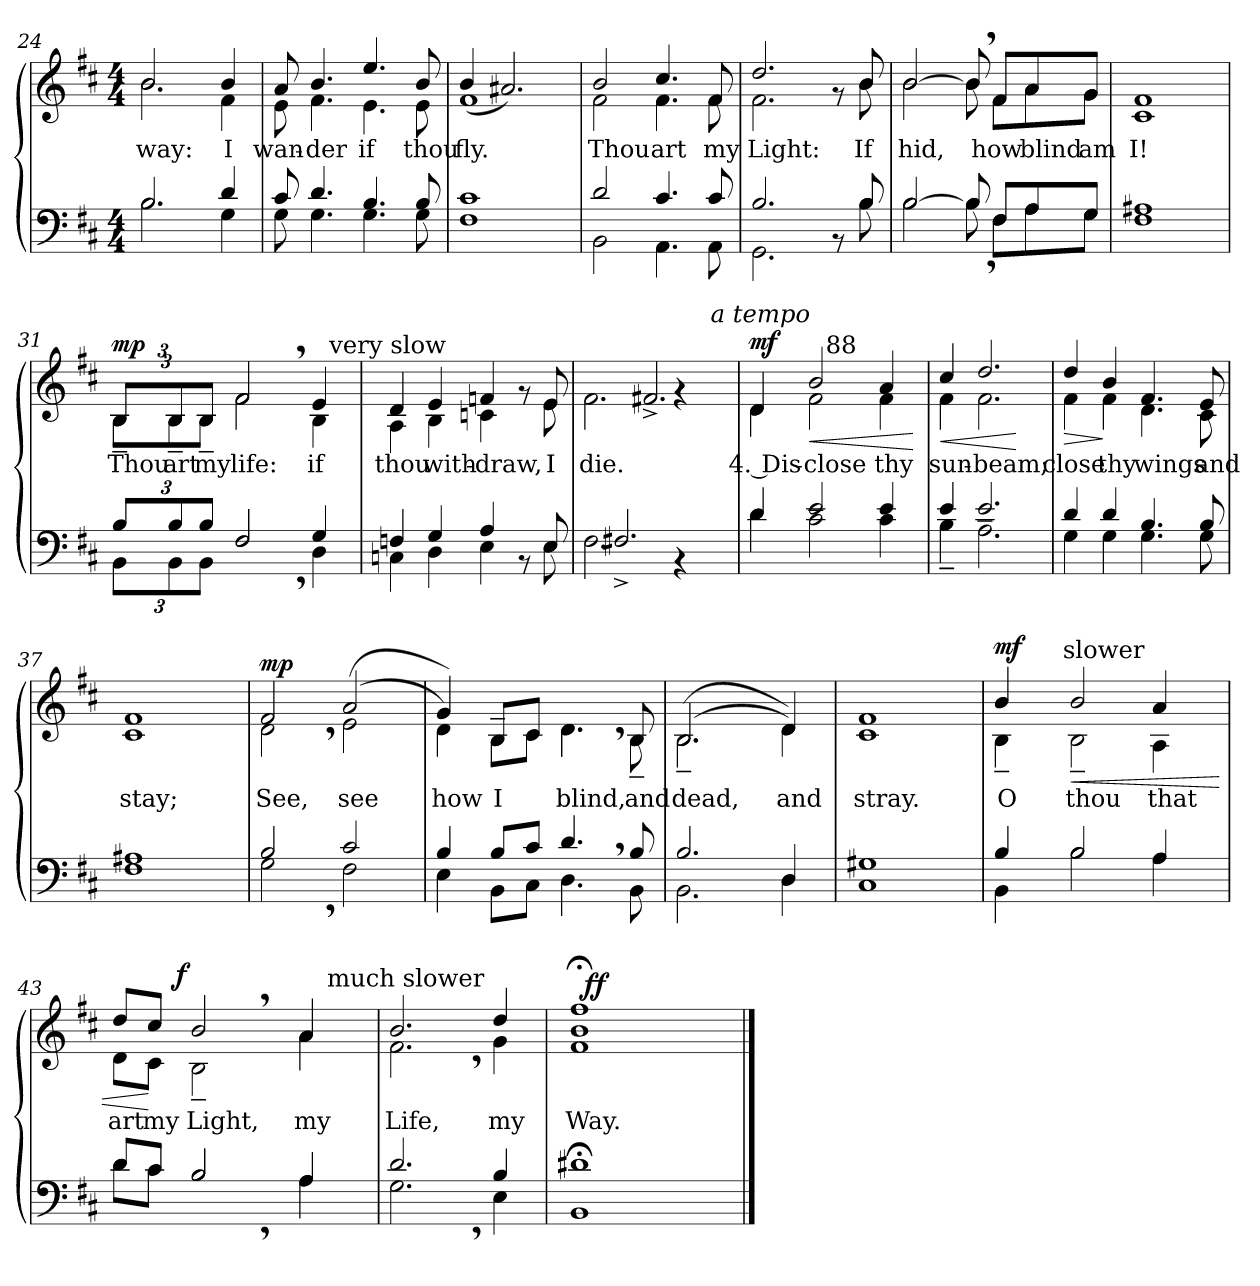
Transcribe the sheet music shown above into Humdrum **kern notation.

**kern	**kern	**text	**dynam
*part1	*part1	*part1	*part1
*staff2	*staff1	*staff1	*staff1/2
*clefF4	*clefG2	*	*
*k[f#c#]	*k[f#c#]	*	*
*D:	*D:	*	*
*M4/4	*M4/4	*	*
=24	=24	=24	=24
*^	*^	*	*
!	!	!	!	!LO:LY:b	!
2.B\	2.B/	2.b\	2.b/	way:	.
!	!	!	!	!LO:LY:b	!
4d/	4G\	4f#\	4b/	I	.
!!LO:LB:g=z	!!
=25	=25	=25	=25	=25	=25
!	!	!	!	!LO:LY:b	!
8G\	8c#/	8e\	8a/	wan-	.
!	!	!	!	!LO:LY:b	!
4.G\	4.d/	4.b/	4.f#\	-der	.
!	!	!	!	!LO:LY:b	!
4.B/	4.G\	4.ee/	4.e\	if	.
!	!	!	!	!LO:LY:b	!
8B/	8G\	8b/	8e\	thou	.
=26	=26	=26	=26	=26	=26
!	!	!	!	!LO:LY:b	!
*v	*v	*	*	*	*
1F# 1c#	1f#	(>4b/	fly.	.
.	.	2.a#X/)	.	.
=27	=27	=27	=27	=27
*^	*	*	*	*
!	!	!	!	!LO:LY:b	!
2BB\	2d/	2b/	2f#\	Thou	.
!	!	!	!	!LO:LY:b	!
4.c#/	4.AA\	4.f#\	4.cc#/	art	.
!	!	!	!	!LO:LY:b	!
8c#/	8AA\	8f#\	8f#/	my	.
=28	=28	=28	=28	=28	=28
!	!	!	!	!LO:LY:b	!
2.GG\	2.B/	2.dd/	2.f#\	Light:	.
8rAA	8ryy	8rf	8ryy	.	.
!	!	!	!	!LO:LY:b	!
8B/	8B\	8b/	8b\	If	.
=29	=29	=29	=29	=29	=29
!	!	!	!	!LO:LY:b	!
[>2B\	2B/	[>2b/	2b\	hid,	.
8B\]	8B,>/	8b,>/]	8b\	.	.
!	!	!	!	!LO:LY:b	!
8F#/L	8F#\L	8f#/L	8f#\L	how	.
!	!	!	!	!LO:LY:b	!
8A/	8A\	8a/	8a\	blind	.
!	!	!	!	!LO:LY:b	!
8G/J	8G\J	8g/J	8g\J	am	.
!!LO:LB:g=z
=30	=30	=30	=30	=30	=30
!	!	!	!	!LO:LY:b	!
*v	*v	*	*	*	*
*	*v	*v	*	*
1F# 1A#X	1c# 1f#	I!	.
=31	=31	=31	=31
*Xbrackettup	*Xbrackettup	*	*
*^	*^	*	*
!	!	!	!	!LO:LY:b	!LO:DY:a
*	*	*	*^	*	*
12BB\L	12B/L	12B/L	12B~<\L	2ryy	Thou	mp
!	!	!	!	!	!LO:LY:b	!
12BB\	12B/	12B/	12B~<\	.	art	.
!	!	!	!	!	!LO:LY:b	!
12BB\J	12B/J	12B/J	12B~<\J	.	my	.
!	!	!	!	!	!LO:LY:b	!
2F#/	2F#,>/	2f#,>/	2f#\	.	life:	.
.	.	.	.	4ryy	.	.
!	!	!	!	!	!LO:LY:b	!
4G/	4D\	4e/	4B\	16ryy	if	.
!	!	!	!	!LO:TX:a:t=very slow	!	!
.	.	.	.	8.ryy	.	.
=32	=32	=32	=32	=32	=32	=32
!	!	!	!	!	!LO:LY:b	!
*	*	*	*v	*v	*	*
4Cn\	4Fn/	4d/	4A\	thou	.
!	!	!	!	!LO:LY:b	!
4D\	4G/	4e/	4B\	with-	.
!	!	!	!	!LO:LY:b	!
4A/	4E\	4cn\	4fn/	-draw,	.
8rAA	8ryy	8rf	8ryy	.	.
!	!	!	!	!LO:LY:b	!
8E/	8E\	8e/	8e\	I	.
=33	=33	=33	=33	=33	=33
!	!	!	!	!LO:LY:b	!
*	*	*	*^	*	*
2.F#\	2.F#X^>/	2.f#\	2.f#X^>/	3%2ryy	die.	.
.	.	.	.	6ryy	.	.
4rAA	4ryy	4rf	4ryy	.	.	.
.	.	.	.	24.ryy	.	.
!	!	!	!	!LO:TX:a:i:t=a tempo	!	!
.	.	.	.	12ryy	.	.
.	.	.	.	48ryy	.	.
=34	=34	=34	=34	=34	=34	=34
!	!	!	!	!	!LO:LY:b	!LO:DY:a
4d\	4d/	4d/	4d\	4ryy	4. Dis-	mf
!	!	!	!	!	!LO:LY:b	!LO:HP:b
2c#~<\	2e/	2b/	2f#\	16ryy	-close	<
!	!	!	!	!LO:TX:a:t=88	!	!
.	.	.	.	2ryy	.	.
!	!	!	!	!	!LO:LY:b	!
4e/	4c#\	4f#\	4a/	.	thy	.
.	.	.	.	8.ryy	.	.
*v	*v	*	*	*	*	*
.	.	.	.	.	[
!!LO:LB:g=z
=35	=35	=35	=35	=35	=35
*^	*	*	*	*	*
!	!	!	!	!	!LO:LY:b	!LO:HP:b
*	*	*	*v	*v	*	*
4e/	4B~<\	4f#\	4cc#/	sun-	<
!	!	!	!	!LO:LY:b	!
2.A~<\	2.e/	2.dd/	2.f#\	-beam;	.
*v	*v	*	*	*	*
*	*v	*v	*	*
.	.	.	[
=36	=36	=36	=36
*^	*	*	*
!	!	!	!LO:LY:b	!LO:HP:b
*	*	*^	*	*
4G\	4d/	4dd/	4f#\	close	>
!	!	!	!	!LO:LY:b	!
4G\	4d/	4b/	4f#\	thy	]
!	!	!	!	!LO:LY:b	!
4.G\	4.B/	4.f#/	4.d\	wings	.
!	!	!	!	!LO:LY:b	!
8B/	8G\	8e/	8c#\	and	.
=37	=37	=37	=37	=37	=37
!	!	!	!	!LO:LY:b	!
*v	*v	*	*	*	*
*	*v	*v	*	*
1F# 1A#X	1c# 1f#	stay;	.
=38	=38	=38	=38
*^	*^	*	*
!	!	!	!	!LO:LY:b	!LO:DY:a
2G\	2B,>/	2d\	2f#,>/	See,	mp
!	!	!	!	!LO:LY:b	!
2c#/	2F#\	(<2e\	(>2a/	see	.
=39	=39	=39	=39	=39	=39
!	!	!	!	!LO:LY:b	!
4E\	4B/	4g/)	4d\)	how	.
!	!	!	!	!LO:LY:b	!
8B/L	8BB\L	8B~<\L	8B/L	I	.
!	!	!	!	!LO:LY:b	!
8c#/J	8C#\J	8c#\J	8c#/J	.	.
!	!	!	!	!LO:LY:b	!
4.d,>/	4.D\	4.d\	4.d,>\	blind,	.
!	!	!	!	!LO:LY:b	!
8B/	8BB\	8B/	8B~<\	and	.
!!LO:LB:g=z	!!
=40	=40	=40	=40	=40	=40
!	!	!	!	!LO:LY:b	!
2.BB\	2.B/	(<2.B/	(>2.B~<\	dead,	.
!	!	!	!	!LO:LY:b	!
4D/	4D\	4d\)	4d/)	and	.
=41	=41	=41	=41	=41	=41
!	!	!	!	!LO:LY:b	!
*v	*v	*	*	*	*
*	*v	*v	*	*
1C# 1G#X	1c# 1f#	stray.	.
=42	=42	=42	=42
*^	*^	*	*
!	!	!	!	!LO:LY:b	!LO:DY:a
*	*	*	*^	*	*
4BB\	4B/	4b/	4B~<\	6ryy	O	mf
.	.	.	.	24..ryy	.	.
!	!	!	!	!LO:TX:a:t=slower	!	!
.	.	.	.	3%2ryy	.	.
!	!	!	!	!	!LO:LY:b	!LO:HP:b
2B/	2B\	2b/	2B~<\	.	thou	<
!	!	!	!	!	!LO:LY:b	!
4A/	4A\	4a/	4A\	.	that	.
.	.	.	.	12ryy	.	.
.	.	.	.	96ryy	.	.
=43	=43	=43	=43	=43	=43	=43
!	!	!	!	!	!LO:LY:b	!
*	*	*	*	*^	*	*
8d\L	8d/L	8dd/L	8d\L	8..ryy	3%2ryy	art	.
!	!	!	!	!	!	!LO:LY:b	!
8c#\J	8c#/J	8cc#/J	8c#\J	.	.	my	[
!	!	!	!	!	!	!	!LO:DY:a
.	.	.	.	2ryy	.	.	f
!	!	!	!	!	!	!LO:LY:b	!
2B/	2B,>/	2b,>/	2B~<\	.	.	Light,	.
.	.	.	.	.	6ryy	.	.
.	.	.	.	4ryy	.	.	.
!	!	!	!	!	!	!LO:LY:b	!
4A/	4A\	4a\	4a/	.	.	my	.
!	!	!	!	!	!LO:TX:a:t=much slower	!	!
.	.	.	.	.	6ryy	.	.
.	.	.	.	32ryy	.	.	.
=44	=44	=44	=44	=44	=44	=44	=44
!	!	!	!	!	!	!LO:LY:b	!
*	*	*	*v	*v	*v	*	*
2.G\	2.d,>/	2.f#\	2.b,>/	Life,	.
!	!	!	!	!LO:LY:b	!
4B/	4E\	4g\	4dd/	my	.
=45	=45	=45	=45	=45	=45
!	!	!	!	!LO:LY:b	!
*v	*v	*	*	*	*
1BB; 1d#X;	1f#;< 1b;< 1ff#;<	32ryy	Way.	.
!	!	!	!	!LO:DY:a
.	.	2ryy	.	ff
.	.	4...ryy	.	.
*	*v	*v	*	*
==	==	==	==
*-	*-	*-	*-
